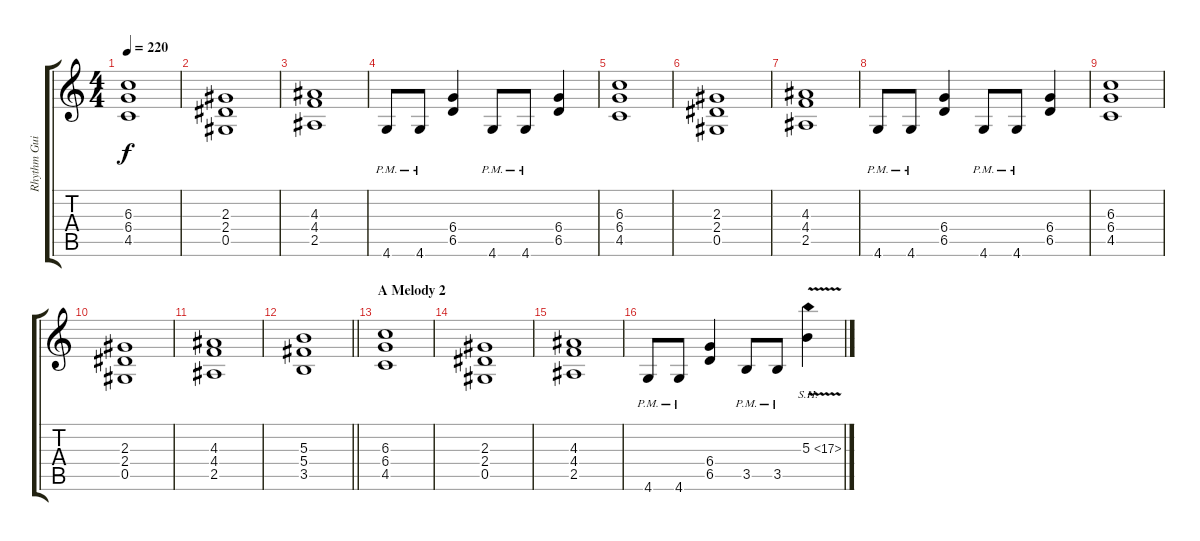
\track ("Rhythm Guitar 1" "Rhythm Gui") {instrument distortionguitar}
\staff {score tabs}
\tuning (Eb4 Bb3 Gb3 Db3 Ab2 Eb2) {hide}
\ts (4 4)
\tempo 220
\clef g2
\ks c
(6.3 6.4 4.5).1{dy f} |
(2.3 2.4 0.5).1 |
(4.3 4.4 2.5).1 |
4.6{pm}.8 4.6{pm}.8 (6.4 6.5).4 4.6{pm}.8 4.6{pm}.8 (6.4 6.5).4 |
(6.3 6.4 4.5).1 |
(2.3 2.4 0.5).1 |
(4.3 4.4 2.5).1 |
4.6{pm}.8 4.6{pm}.8 (6.4 6.5).4 4.6{pm}.8 4.6{pm}.8 (6.4 6.5).4 |
(6.3 6.4 4.5).1 |
(2.3 2.4 0.5).1 |
(4.3 4.4 2.5).1 |
\barLineRight lightlight
(5.3 5.4 3.5).1 |
\section ("" "A Melody 2")
(6.3 6.4 4.5).1 |
(2.3 2.4 0.5).1 |
(4.3 4.4 2.5).1 |
4.6{pm}.8 4.6{pm}.8 (6.4 6.5).4 3.5{pm}.8 3.5{pm}.8 5.3{sh 12 v}.4
